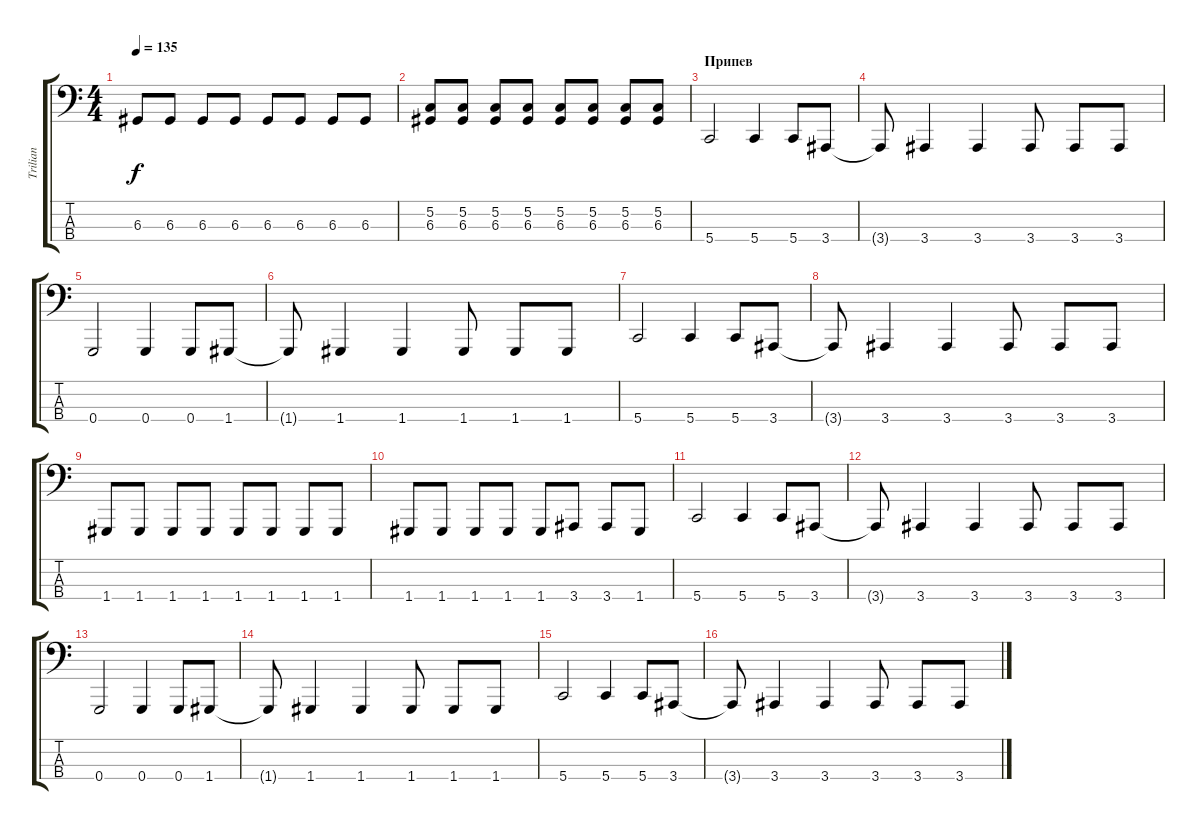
\track ("Trilian" "Trilian") {instrument electricbasspick}
\staff {score tabs}
\tuning (C2 G1 D1 G0) {hide}
\ts (4 4)
\tempo 135
\clef f4
\ks c
6.3.8{dy f} 6.3.8 6.3.8 6.3.8 6.3.8 6.3.8 6.3.8 6.3.8 |
(5.2 6.3).8 (5.2 6.3).8 (5.2 6.3).8 (5.2 6.3).8 (5.2 6.3).8 (5.2 6.3).8 (5.2 6.3).8 (5.2 6.3).8 |
\section ("" "Припев")
5.4.2 5.4.4 5.4.8 3.4.8 |
3.4{t}.8 3.4.4 3.4.4 3.4.8 3.4.8 3.4.8 |
0.4.2 0.4.4 0.4.8 1.4.8 |
1.4{t}.8 1.4.4 1.4.4 1.4.8 1.4.8 1.4.8 |
5.4.2 5.4.4 5.4.8 3.4.8 |
3.4{t}.8 3.4.4 3.4.4 3.4.8 3.4.8 3.4.8 |
1.4.8 1.4.8 1.4.8 1.4.8 1.4.8 1.4.8 1.4.8 1.4.8 |
1.4.8 1.4.8 1.4.8 1.4.8 1.4.8 3.4.8 3.4.8 1.4.8 |
5.4.2 5.4.4 5.4.8 3.4.8 |
3.4{t}.8 3.4.4 3.4.4 3.4.8 3.4.8 3.4.8 |
0.4.2 0.4.4 0.4.8 1.4.8 |
1.4{t}.8 1.4.4 1.4.4 1.4.8 1.4.8 1.4.8 |
5.4.2 5.4.4 5.4.8 3.4.8 |
3.4{t}.8 3.4.4 3.4.4 3.4.8 3.4.8 3.4.8
